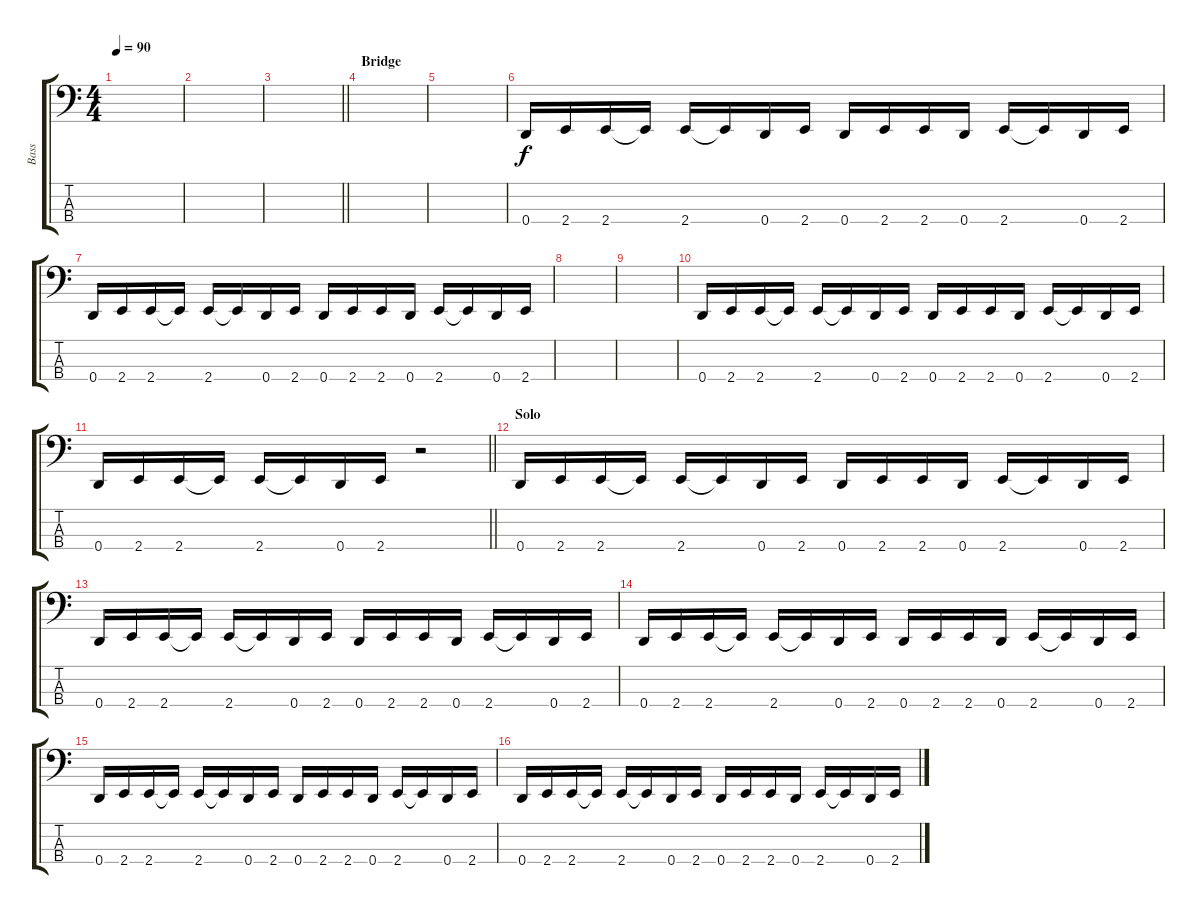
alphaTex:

\track ("Bass" "Bass") {instrument electricbassfinger}
\staff {score tabs}
\tuning (G2 D2 A1 D1) {hide}
\ts (4 4)
\tempo 90
\clef f4
\ks c
|
|
\barLineRight lightlight
|
\section ("" "Bridge")
|
|
0.4.16 2.4.16 2.4.16 2.4{t}.16 2.4.16 2.4{t}.16 0.4.16 2.4.16 0.4.16 2.4.16 2.4.16 0.4.16 2.4.16 2.4{t}.16 0.4.16 2.4.16 |
0.4.16 2.4.16 2.4.16 2.4{t}.16 2.4.16 2.4{t}.16 0.4.16 2.4.16 0.4.16 2.4.16 2.4.16 0.4.16 2.4.16 2.4{t}.16 0.4.16 2.4.16 |
|
|
0.4.16 2.4.16 2.4.16 2.4{t}.16 2.4.16 2.4{t}.16 0.4.16 2.4.16 0.4.16 2.4.16 2.4.16 0.4.16 2.4.16 2.4{t}.16 0.4.16 2.4.16 |
\barLineRight lightlight
0.4.16 2.4.16 2.4.16 2.4{t}.16 2.4.16 2.4{t}.16 0.4.16 2.4.16 r.2 |
\section ("" "Solo")
0.4.16 2.4.16 2.4.16 2.4{t}.16 2.4.16 2.4{t}.16 0.4.16 2.4.16 0.4.16 2.4.16 2.4.16 0.4.16 2.4.16 2.4{t}.16 0.4.16 2.4.16 |
0.4.16 2.4.16 2.4.16 2.4{t}.16 2.4.16 2.4{t}.16 0.4.16 2.4.16 0.4.16 2.4.16 2.4.16 0.4.16 2.4.16 2.4{t}.16 0.4.16 2.4.16 |
0.4.16 2.4.16 2.4.16 2.4{t}.16 2.4.16 2.4{t}.16 0.4.16 2.4.16 0.4.16 2.4.16 2.4.16 0.4.16 2.4.16 2.4{t}.16 0.4.16 2.4.16 |
0.4.16 2.4.16 2.4.16 2.4{t}.16 2.4.16 2.4{t}.16 0.4.16 2.4.16 0.4.16 2.4.16 2.4.16 0.4.16 2.4.16 2.4{t}.16 0.4.16 2.4.16 |
0.4.16 2.4.16 2.4.16 2.4{t}.16 2.4.16 2.4{t}.16 0.4.16 2.4.16 0.4.16 2.4.16 2.4.16 0.4.16 2.4.16 2.4{t}.16 0.4.16 2.4.16
